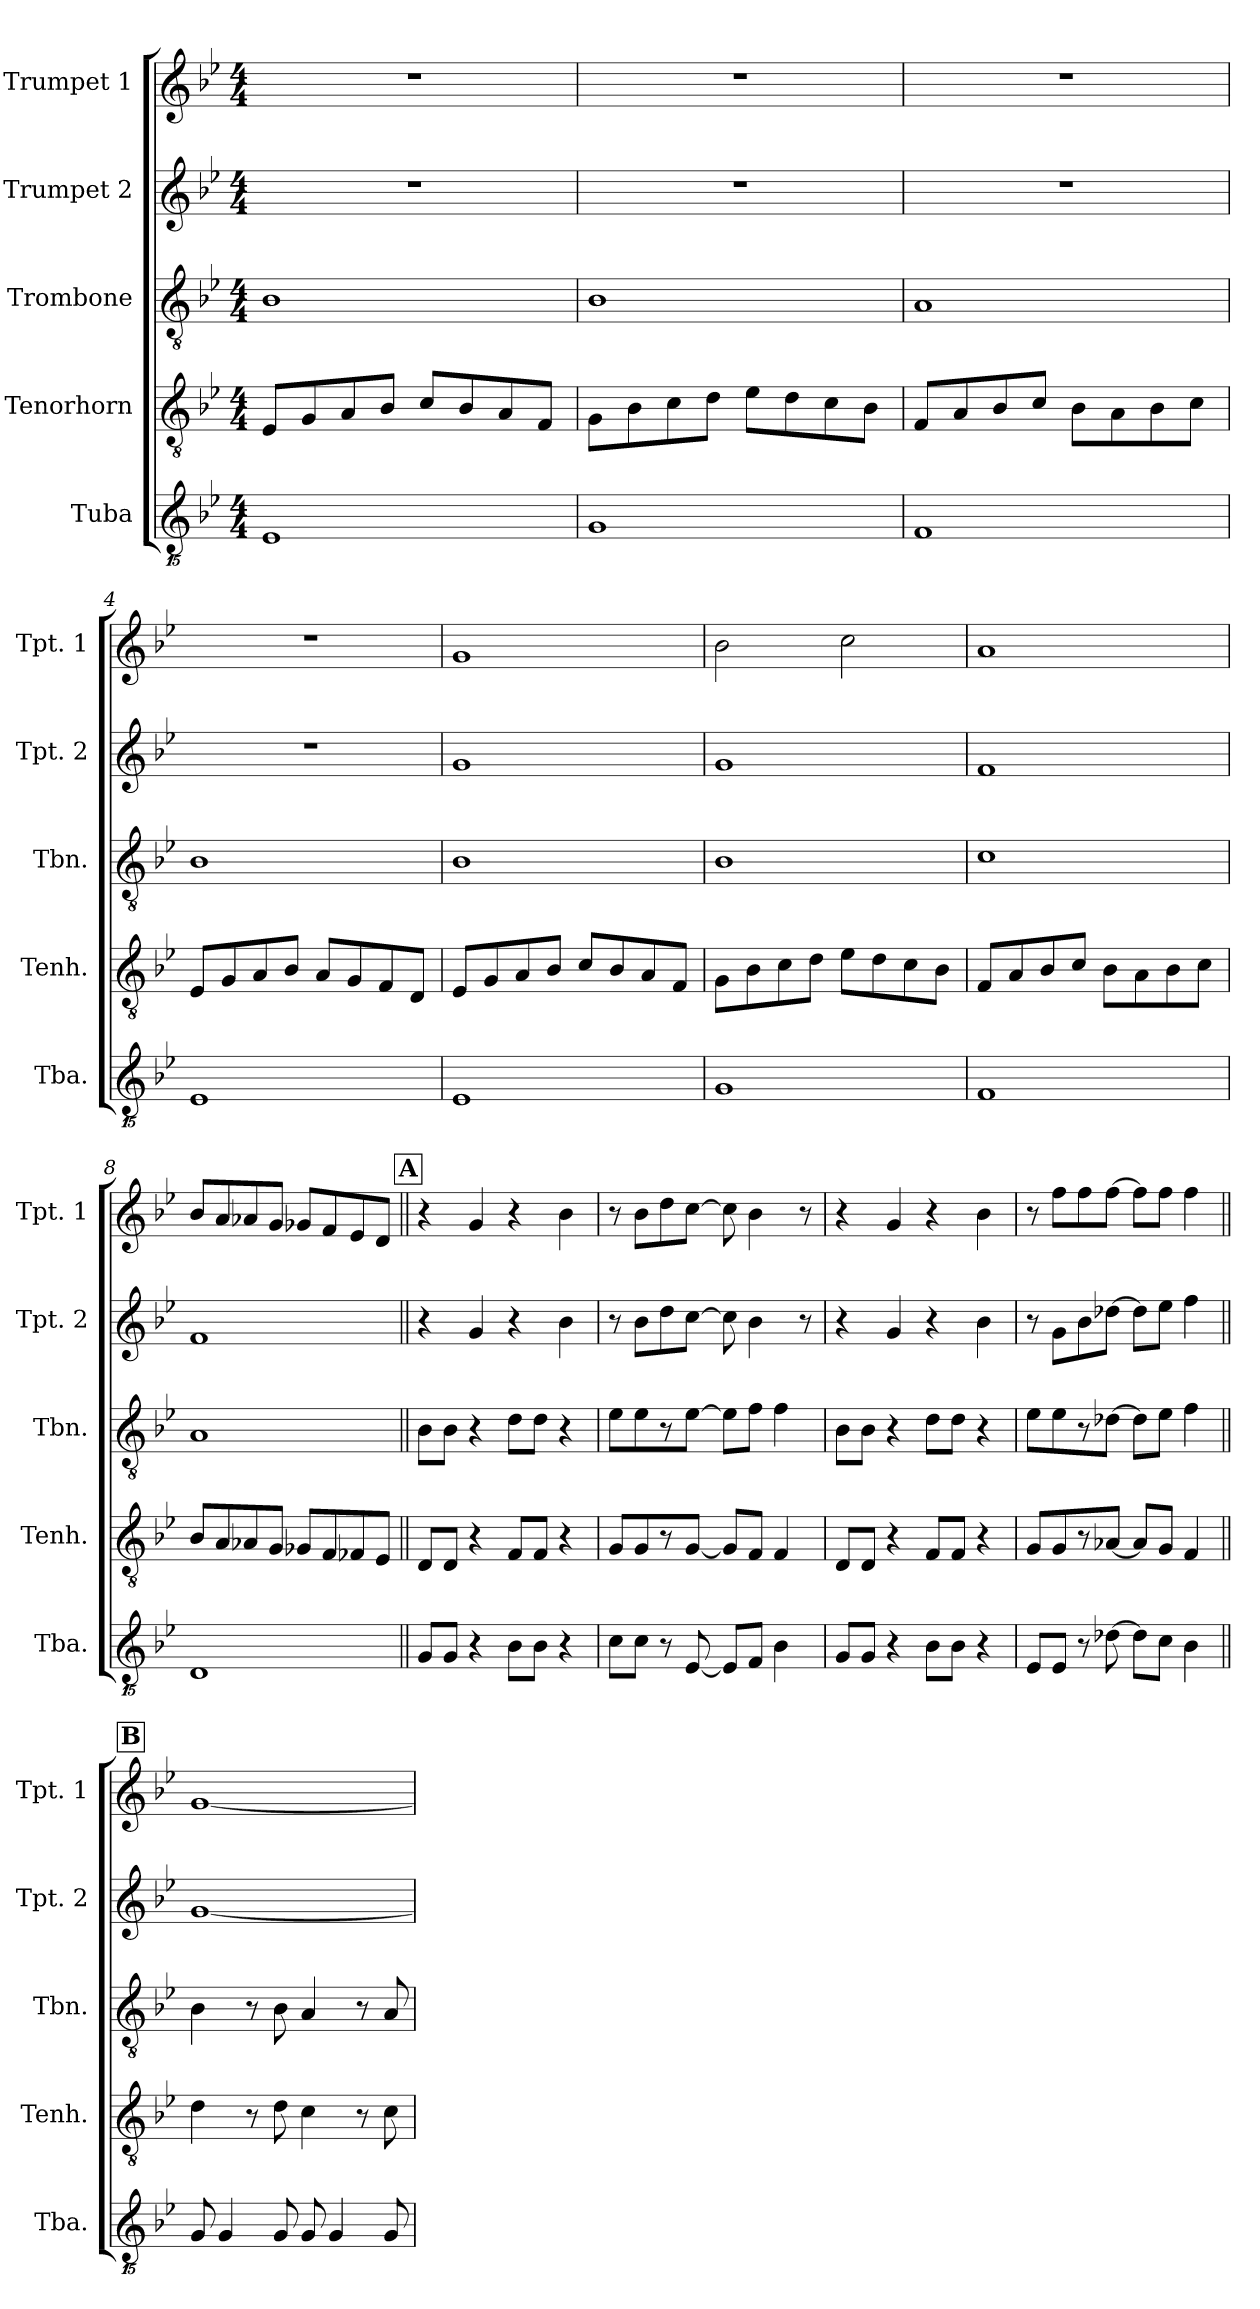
**kern	**kern	**kern	**kern	**kern
*part5	*part4	*part3	*part2	*part1
*staff5	*staff4	*staff3	*staff2	*staff1
*I"Tuba	*I"Tenorhorn	*I"Trombone	*I"Trumpet 2	*I"Trumpet 1
*I'Tba.	*I'Tenh.	*I'Tbn.	*I'Tpt. 2	*I'Tpt. 1
*clefGvv2	*clefGv2	*clefGv2	*clefG2	*clefG2
*k[b-e-]	*k[b-e-]	*k[b-e-]	*k[b-e-]	*k[b-e-]
*M4/4	*M4/4	*M4/4	*M4/4	*M4/4
*MM138	*MM138	*MM138	*MM138	*MM138
=1	=1	=1	=1	=1
1EE-	8E-L	1B-	1r	1r
.	8G	.	.	.
.	8A	.	.	.
.	8B-J	.	.	.
.	8cL	.	.	.
.	8B-	.	.	.
.	8A	.	.	.
.	8FJ	.	.	.
=2	=2	=2	=2	=2
1GG	8GL	1B-	1r	1r
.	8B-	.	.	.
.	8c	.	.	.
.	8dJ	.	.	.
.	8e-L	.	.	.
.	8d	.	.	.
.	8c	.	.	.
.	8B-J	.	.	.
=3	=3	=3	=3	=3
1FF	8FL	1A	1r	1r
.	8A	.	.	.
.	8B-	.	.	.
.	8cJ	.	.	.
.	8B-L	.	.	.
.	8A	.	.	.
.	8B-	.	.	.
.	8cJ	.	.	.
=4	=4	=4	=4	=4
1EE-	8E-L	1B-	1r	1r
.	8G	.	.	.
.	8A	.	.	.
.	8B-J	.	.	.
.	8AL	.	.	.
.	8G	.	.	.
.	8F	.	.	.
.	8DJ	.	.	.
=5	=5	=5	=5	=5
1EE-	8E-L	1B-	1g	1g
.	8G	.	.	.
.	8A	.	.	.
.	8B-J	.	.	.
.	8cL	.	.	.
.	8B-	.	.	.
.	8A	.	.	.
.	8FJ	.	.	.
=6	=6	=6	=6	=6
1GG	8GL	1B-	1g	2b-
.	8B-	.	.	.
.	8c	.	.	.
.	8dJ	.	.	.
.	8e-L	.	.	2cc
.	8d	.	.	.
.	8c	.	.	.
.	8B-J	.	.	.
=7	=7	=7	=7	=7
1FF	8FL	1c	1f	1a
.	8A	.	.	.
.	8B-	.	.	.
.	8cJ	.	.	.
.	8B-L	.	.	.
.	8A	.	.	.
.	8B-	.	.	.
.	8cJ	.	.	.
=8	=8	=8	=8	=8
1DD	8B-L	1A	1f	8b-L
.	8A	.	.	8a
.	8A-X	.	.	8a-X
.	8GJ	.	.	8gJ
.	8G-XL	.	.	8g-XL
.	8F	.	.	8f
.	8F-X	.	.	8e-
.	8E-J	.	.	8dJ
!!LO:REH:place=s1:a:B:fs=14:t=A
=9||	=9||	=9||	=9||	=9||
8GGL	8DL	8B-L	4r	4r
8GGJ	8DJ	8B-J	.	.
4r	4r	4r	4g	4g
8BB-L	8FL	8dL	4r	4r
8BB-J	8FJ	8dJ	.	.
4r	4r	4r	4b-	4b-
=10	=10	=10	=10	=10
8CL	8GL	8e-L	8r	8r
8CJ	8G	8e-	8b-L	8b-L
8r	8r	8r	8dd	8dd
[8EE-	[8GJ	[8e-J	[8ccJ	[8ccJ
8EE-L]	8GL]	8e-L]	8cc]	8cc]
8FFJ	8FJ	8fJ	4b-	4b-
4BB-	4F	4f	.	.
.	.	.	8r	8r
=11	=11	=11	=11	=11
8GGL	8DL	8B-L	4r	4r
8GGJ	8DJ	8B-J	.	.
4r	4r	4r	4g	4g
8BB-L	8FL	8dL	4r	4r
8BB-J	8FJ	8dJ	.	.
4r	4r	4r	4b-	4b-
=12	=12	=12	=12	=12
8EE-L	8GL	8e-L	8r	8r
8EE-J	8G	8e-	8gL	8ffL
8r	8r	8r	8b-	8ff
[8D-X	[8A-XJ	[8d-XJ	[8dd-XJ	[8ffJ
8D-L]	8A-L]	8d-L]	8dd-L]	8ffL]
8CJ	8GJ	8e-J	8ee-J	8ffJ
4BB-	4F	4f	4ff	4ff
!!LO:REH:place=s1:a:B:fs=14:t=B
=13||	=13||	=13||	=13||	=13||
8GG	4d	4B-	[1g	[1g
4GG	.	.	.	.
.	8r	8r	.	.
8GG	8d	8B-	.	.
8GG	4c	4A	.	.
4GG	.	.	.	.
.	8r	8r	.	.
8GG	8c	8A	.	.
=	=	=	=	=
*-	*-	*-	*-	*-
